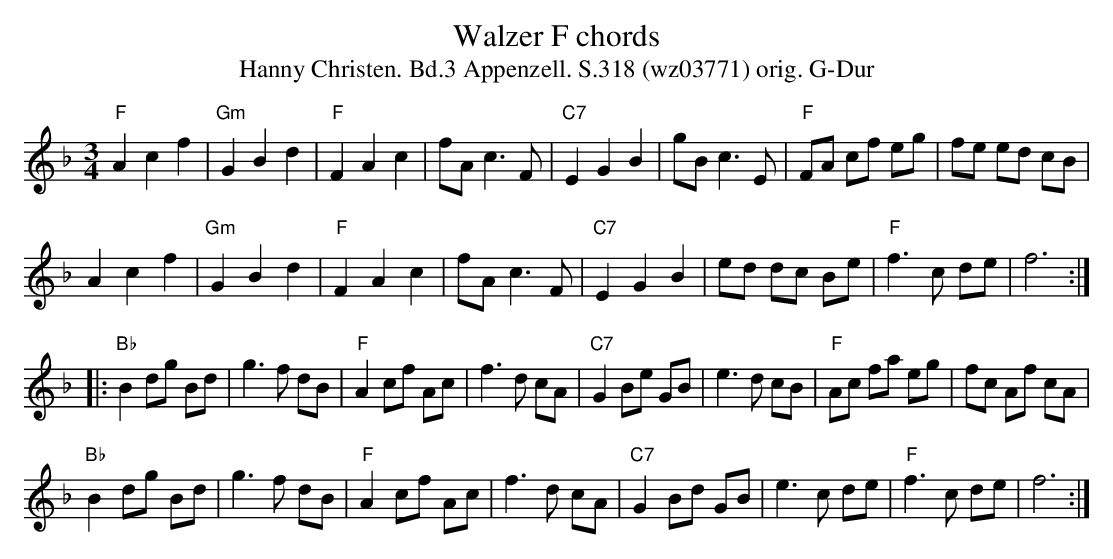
X:1
T:Walzer F chords
T:Hanny Christen. Bd.3 Appenzell. S.318 (wz03771) orig. G-Dur
M:3/4
L:1/8
K:Fmaj%%MIDI gchordon
"F"A2 c2 f2 | "Gm"G2B2 d2 | "F"F2 A2 c2 | fA c3 F | "C7"E2 G2 B2 | gB c3 E | "F"FA cf eg | fe ed cB |
A2 c2 f2 | "Gm"G2B2 d2 | "F"F2 A2 c2 | fA c3 F | "C7"E2 G2 B2 | ed dc Be | "F"f3 c de | f6 :|
|: "Bb"B2 dg Bd | g3 f dB | "F"A2 cf Ac | f3 d cA | "C7"G2 Be GB | e3 d cB | "F"Ac fa eg | fc Af cA |
"Bb"B2 dg Bd | g3 f dB | "F"A2 cf Ac | f3 d cA | "C7"G2 Bd GB | e3 c de | "F"f3 c de | f6 :|
